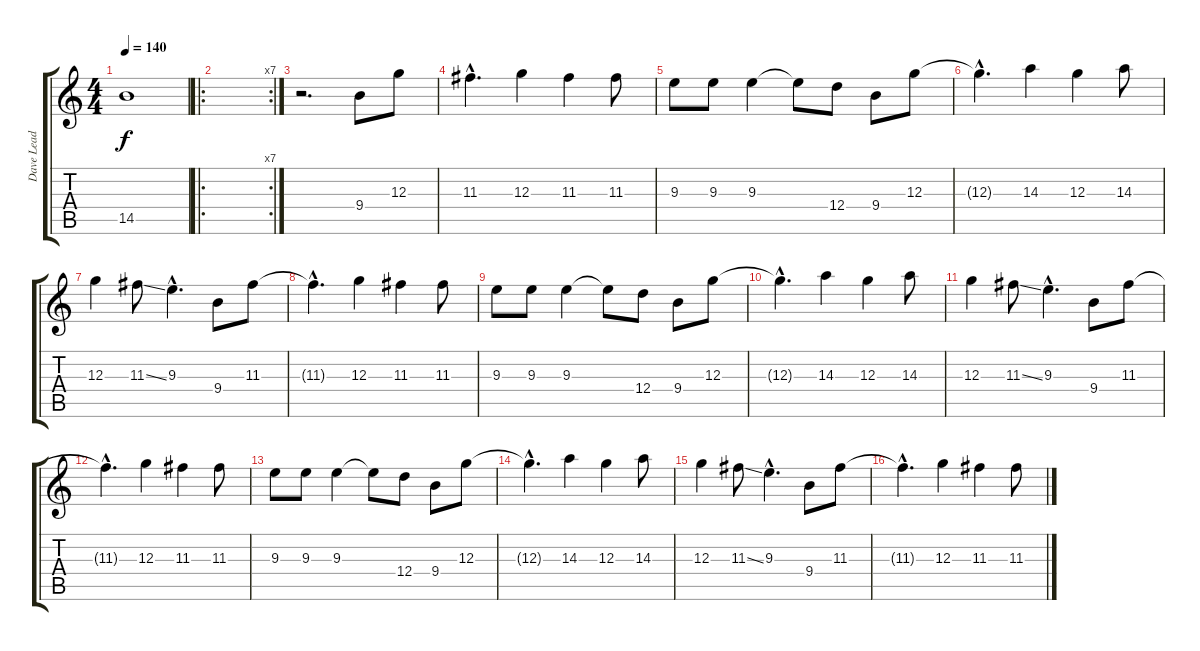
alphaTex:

\track ("Dave Lead" "Dave Lead") {instrument distortionguitar}
\staff {score tabs}
\tuning (E4 B3 G3 D3 A2 E2) {hide}
\ts (4 4)
\tempo 140
\clef g2
\ks c
14.5.1{dy f} |
\ro
\rc 7
|
r.2{d} 9.4.8 12.3.8 |
11.3{hac}.4{d} 12.3.4 11.3.4 11.3.8 |
9.3.8 9.3.8 9.3.4 9.3{t}.8 12.4.8 9.4.8 12.3.8 |
12.3{hac t}.4{d} 14.3.4 12.3.4 14.3.8 |
12.3.4 11.3{ss}.8 9.3{hac}.4{d} 9.4.8 11.3.8 |
11.3{hac t}.4{d} 12.3.4 11.3.4 11.3.8 |
9.3.8 9.3.8 9.3.4 9.3{t}.8 12.4.8 9.4.8 12.3.8 |
12.3{hac t}.4{d} 14.3.4 12.3.4 14.3.8 |
12.3.4 11.3{ss}.8 9.3{hac}.4{d} 9.4.8 11.3.8 |
11.3{hac t}.4{d} 12.3.4 11.3.4 11.3.8 |
9.3.8 9.3.8 9.3.4 9.3{t}.8 12.4.8 9.4.8 12.3.8 |
12.3{hac t}.4{d} 14.3.4 12.3.4 14.3.8 |
12.3.4 11.3{ss}.8 9.3{hac}.4{d} 9.4.8 11.3.8 |
11.3{hac t}.4{d} 12.3.4 11.3.4 11.3.8
